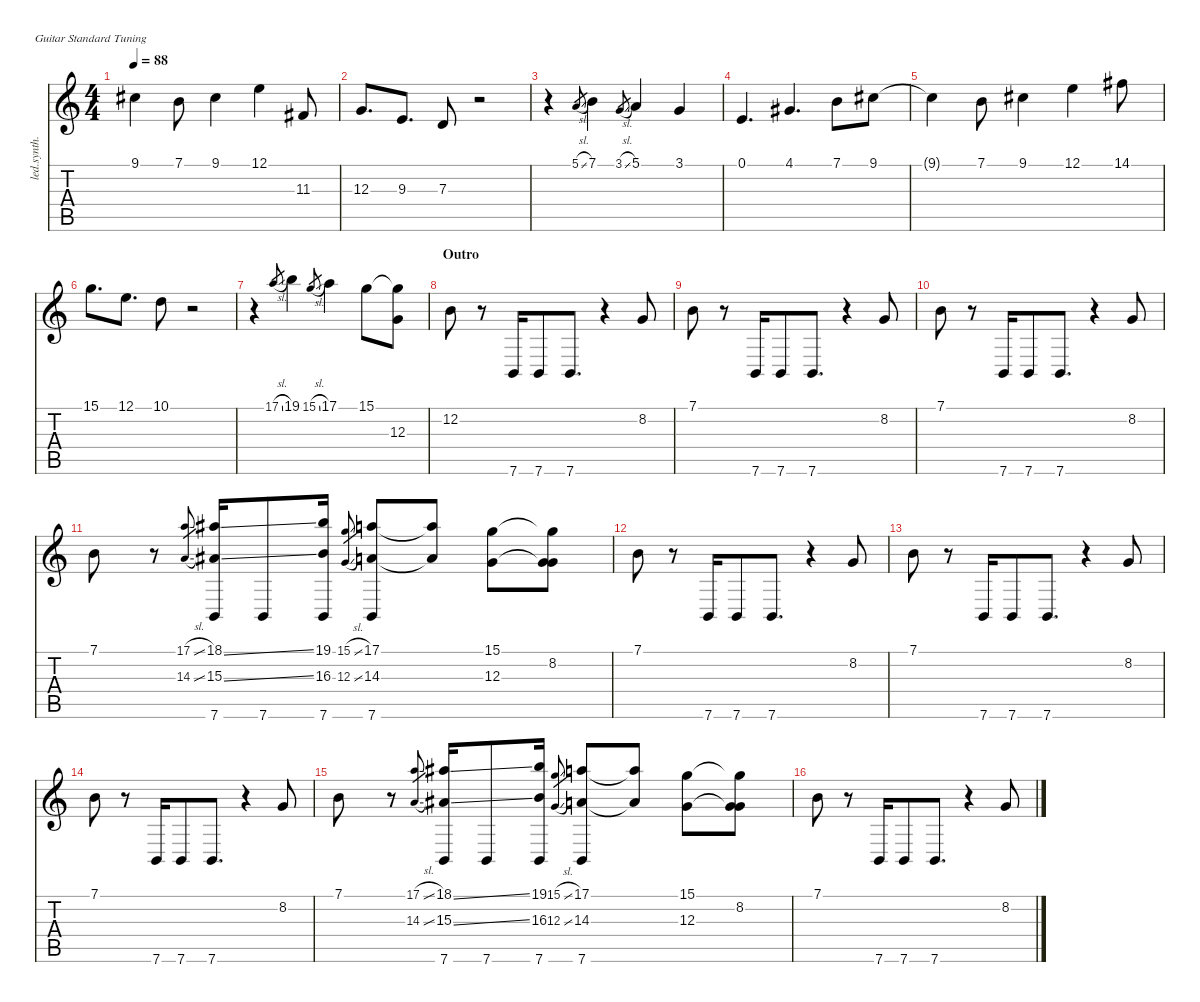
\defaultSystemsLayout 4
\hideDynamics
\bracketExtendMode nobrackets
\otherSystemsTrackNameOrientation horizontal
\track ("Voice" "led.synth.") {instrument lead2sawtooth}
\staff {score tabs}
\tuning (E4 B3 G3 D3 A2 E2)
\ts (4 4)
\tempo 88
\clef g2
\ks c
9.1{t acc #}.4{dy f} 7.1.8 9.1{acc #}.4 12.1.4 11.3{acc #}.8 |
12.3.8{d} 9.3.8{d} 7.3.8 r.2 |
r.4 5.1{sl}.8{gr dy mf} 7.1.4{dy f} 3.1{sl}.8{gr dy mf} 5.1.4{dy f} 3.1.4 |
0.1.4{d} 4.1{acc #}.4{d} 7.1.8 9.1{acc #}.8 |
9.1{t acc #}.4 7.1.8 9.1{acc #}.4 12.1.4 14.1{acc #}.8 |
15.1.8{d} 12.1.8{d} 10.1.8 r.2 |
r.4 17.1{sl}.8{gr dy mf} 19.1.4{dy f} 15.1{sl}.8{gr dy mf} 17.1.4{dy f} 15.1.8 (15.1{t} 12.3).8 |
\section ("" "Outro")
12.2.8 r.8 7.6.16 7.6.8 7.6.8{d} r.4 8.2.8 |
7.1.8 r.8 7.6.16 7.6.8 7.6.8{d} r.4 8.2.8 |
7.1.8 r.8 7.6.16 7.6.8 7.6.8{d} r.4 8.2.8 |
7.1.8 r.8 (17.1{sl} 14.3{sl}).8{gr dy mf} (18.1{ss acc #} 15.3{ss acc #} 7.6).16{dy f} 7.6.8 (19.1 16.3 7.6).16{dy ppp} (15.1{sl} 12.3{sl}).8{gr dy mf} (17.1 14.3 7.6).8{dy f} (17.1{t} 14.3{t}).8 (15.1 12.3).8 (15.1{t} 8.2 12.3{t}).8 |
7.1.8 r.8 7.6.16 7.6.8 7.6.8{d} r.4 8.2.8 |
7.1.8 r.8 7.6.16 7.6.8 7.6.8{d} r.4 8.2.8 |
7.1.8 r.8 7.6.16 7.6.8 7.6.8{d} r.4 8.2.8 |
7.1.8 r.8 (17.1{sl} 14.3{sl}).8{gr dy mf} (18.1{ss acc #} 15.3{ss acc #} 7.6).16{dy f} 7.6.8 (19.1 16.3 7.6).16{dy ppp} (15.1{sl} 12.3{sl}).8{gr dy mf} (17.1 14.3 7.6).8{dy f} (17.1{t} 14.3{t}).8 (15.1 12.3).8 (15.1{t} 8.2 12.3{t}).8 |
7.1.8 r.8 7.6.16 7.6.8 7.6.8{d} r.4 8.2.8
